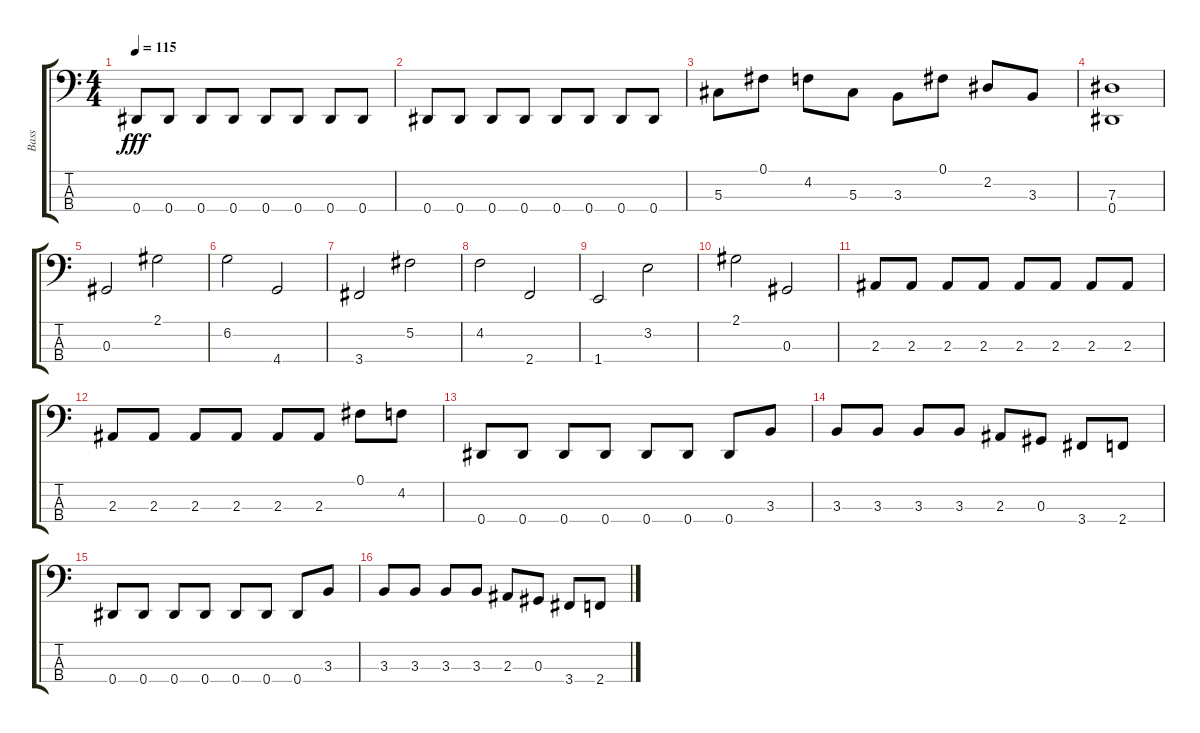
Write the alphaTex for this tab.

\track ("Bass " "Bass ") {instrument electricbasspick}
\staff {score tabs}
\tuning (Gb2 Db2 Ab1 Eb1) {hide}
\ts (4 4)
\tempo 115
\clef f4
\ks c
0.4.8{dy fff} 0.4.8 0.4.8 0.4.8 0.4.8 0.4.8 0.4.8 0.4.8 |
0.4.8 0.4.8 0.4.8 0.4.8 0.4.8 0.4.8 0.4.8 0.4.8 |
5.3.8 0.1.8 4.2.8 5.3.8 3.3.8 0.1.8 2.2.8 3.3.8 |
(7.3 0.4).1 |
0.3.2 2.1.2 |
6.2.2 4.4.2 |
3.4.2 5.2.2 |
4.2.2 2.4.2 |
1.4.2 3.2.2 |
2.1.2 0.3.2 |
2.3.8 2.3.8 2.3.8 2.3.8 2.3.8 2.3.8 2.3.8 2.3.8 |
2.3.8 2.3.8 2.3.8 2.3.8 2.3.8 2.3.8 0.1.8 4.2.8 |
0.4.8 0.4.8 0.4.8 0.4.8 0.4.8 0.4.8 0.4.8 3.3.8 |
3.3.8 3.3.8 3.3.8 3.3.8 2.3.8 0.3.8 3.4.8 2.4.8 |
0.4.8 0.4.8 0.4.8 0.4.8 0.4.8 0.4.8 0.4.8 3.3.8 |
3.3.8 3.3.8 3.3.8 3.3.8 2.3.8 0.3.8 3.4.8 2.4.8
